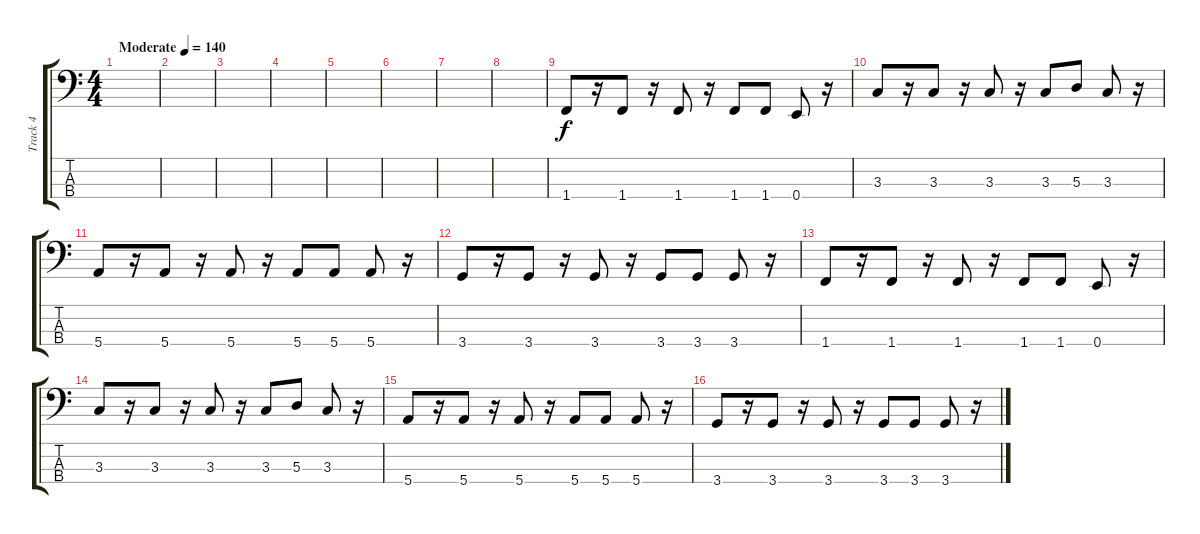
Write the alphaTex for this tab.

\track ("Track 4" "Track 4") {instrument electricbassfinger}
\staff {score tabs}
\tuning (G2 D2 A1 E1) {hide}
\ts (4 4)
\tempo (140 "Moderate")
\clef f4
\ks c
|
|
|
|
|
|
|
|
1.4.8 r.16 1.4.8 r.16 1.4.8 r.16 1.4.8 1.4.8 0.4.8 r.16 |
3.3.8 r.16 3.3.8 r.16 3.3.8 r.16 3.3.8 5.3.8 3.3.8 r.16 |
5.4.8 r.16 5.4.8 r.16 5.4.8 r.16 5.4.8 5.4.8 5.4.8 r.16 |
3.4.8 r.16 3.4.8 r.16 3.4.8 r.16 3.4.8 3.4.8 3.4.8 r.16 |
1.4.8 r.16 1.4.8 r.16 1.4.8 r.16 1.4.8 1.4.8 0.4.8 r.16 |
3.3.8 r.16 3.3.8 r.16 3.3.8 r.16 3.3.8 5.3.8 3.3.8 r.16 |
5.4.8 r.16 5.4.8 r.16 5.4.8 r.16 5.4.8 5.4.8 5.4.8 r.16 |
3.4.8 r.16 3.4.8 r.16 3.4.8 r.16 3.4.8 3.4.8 3.4.8 r.16
